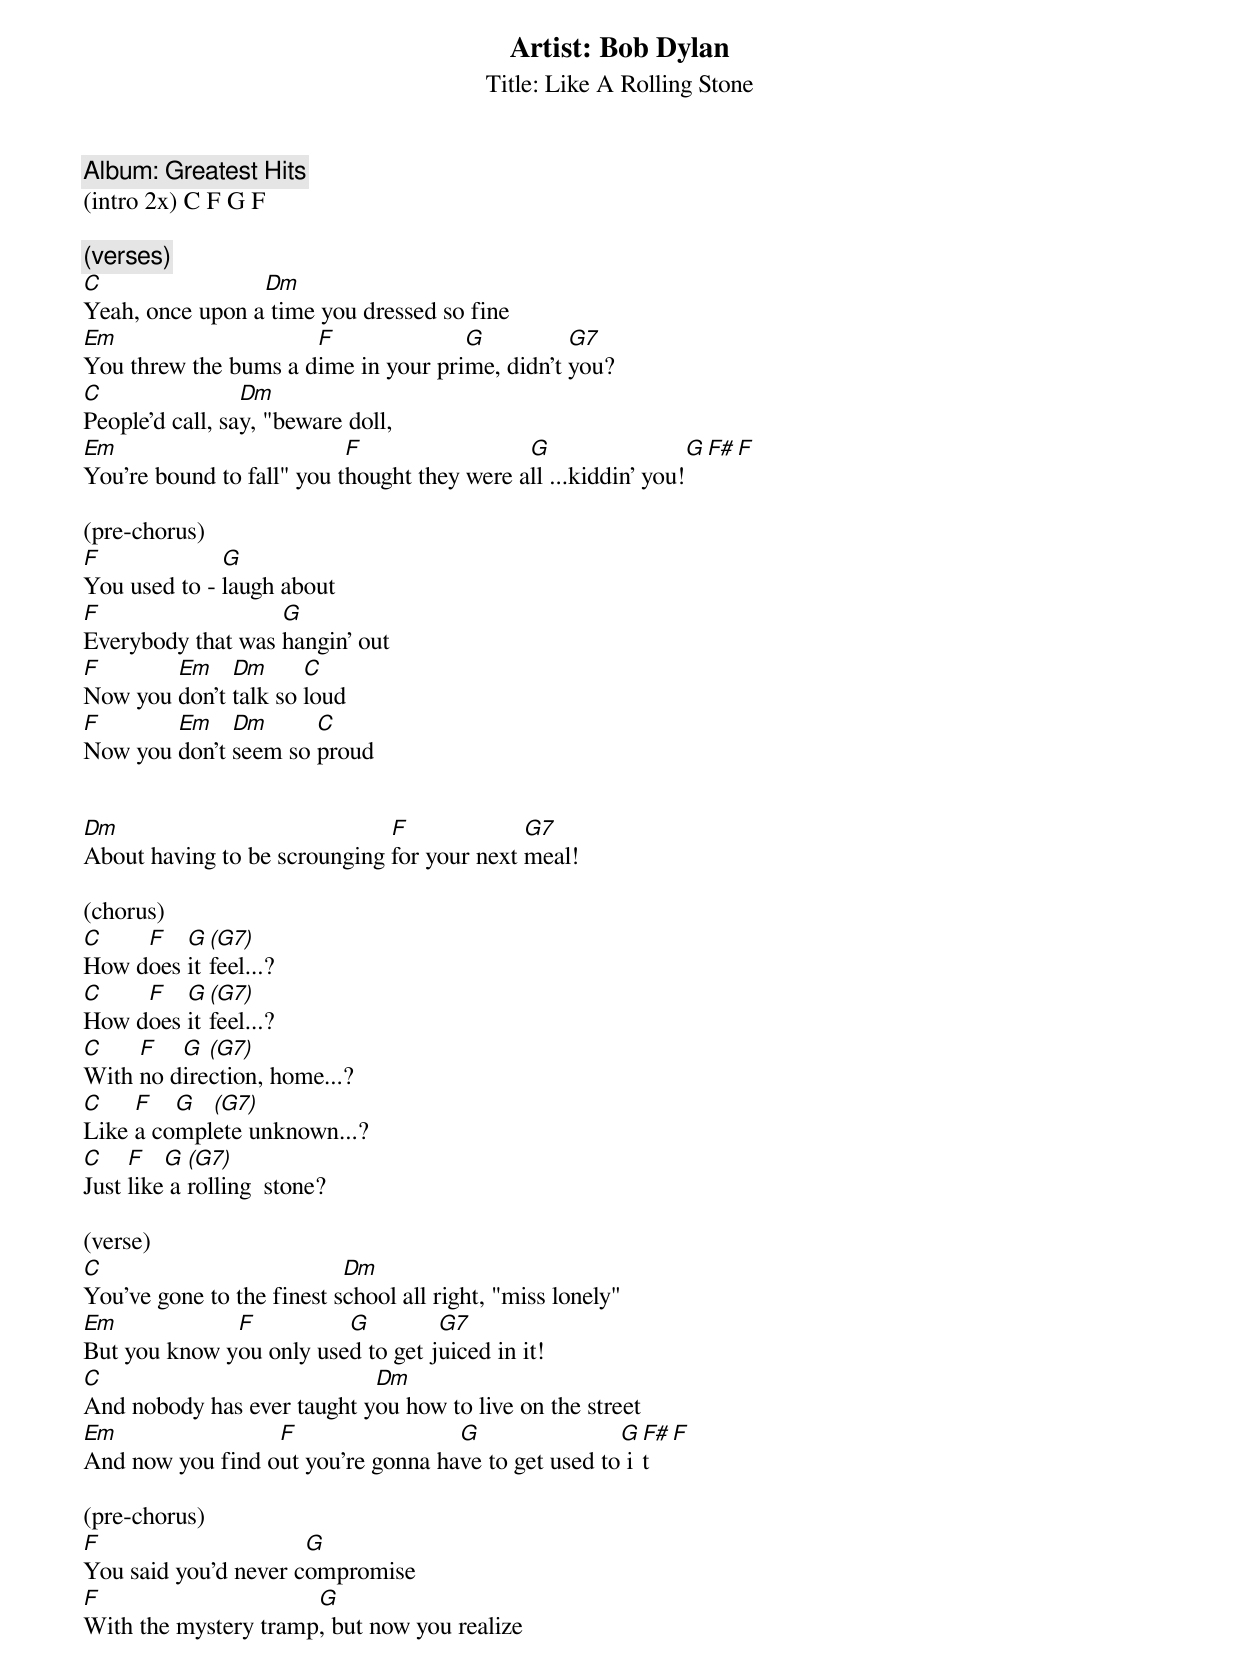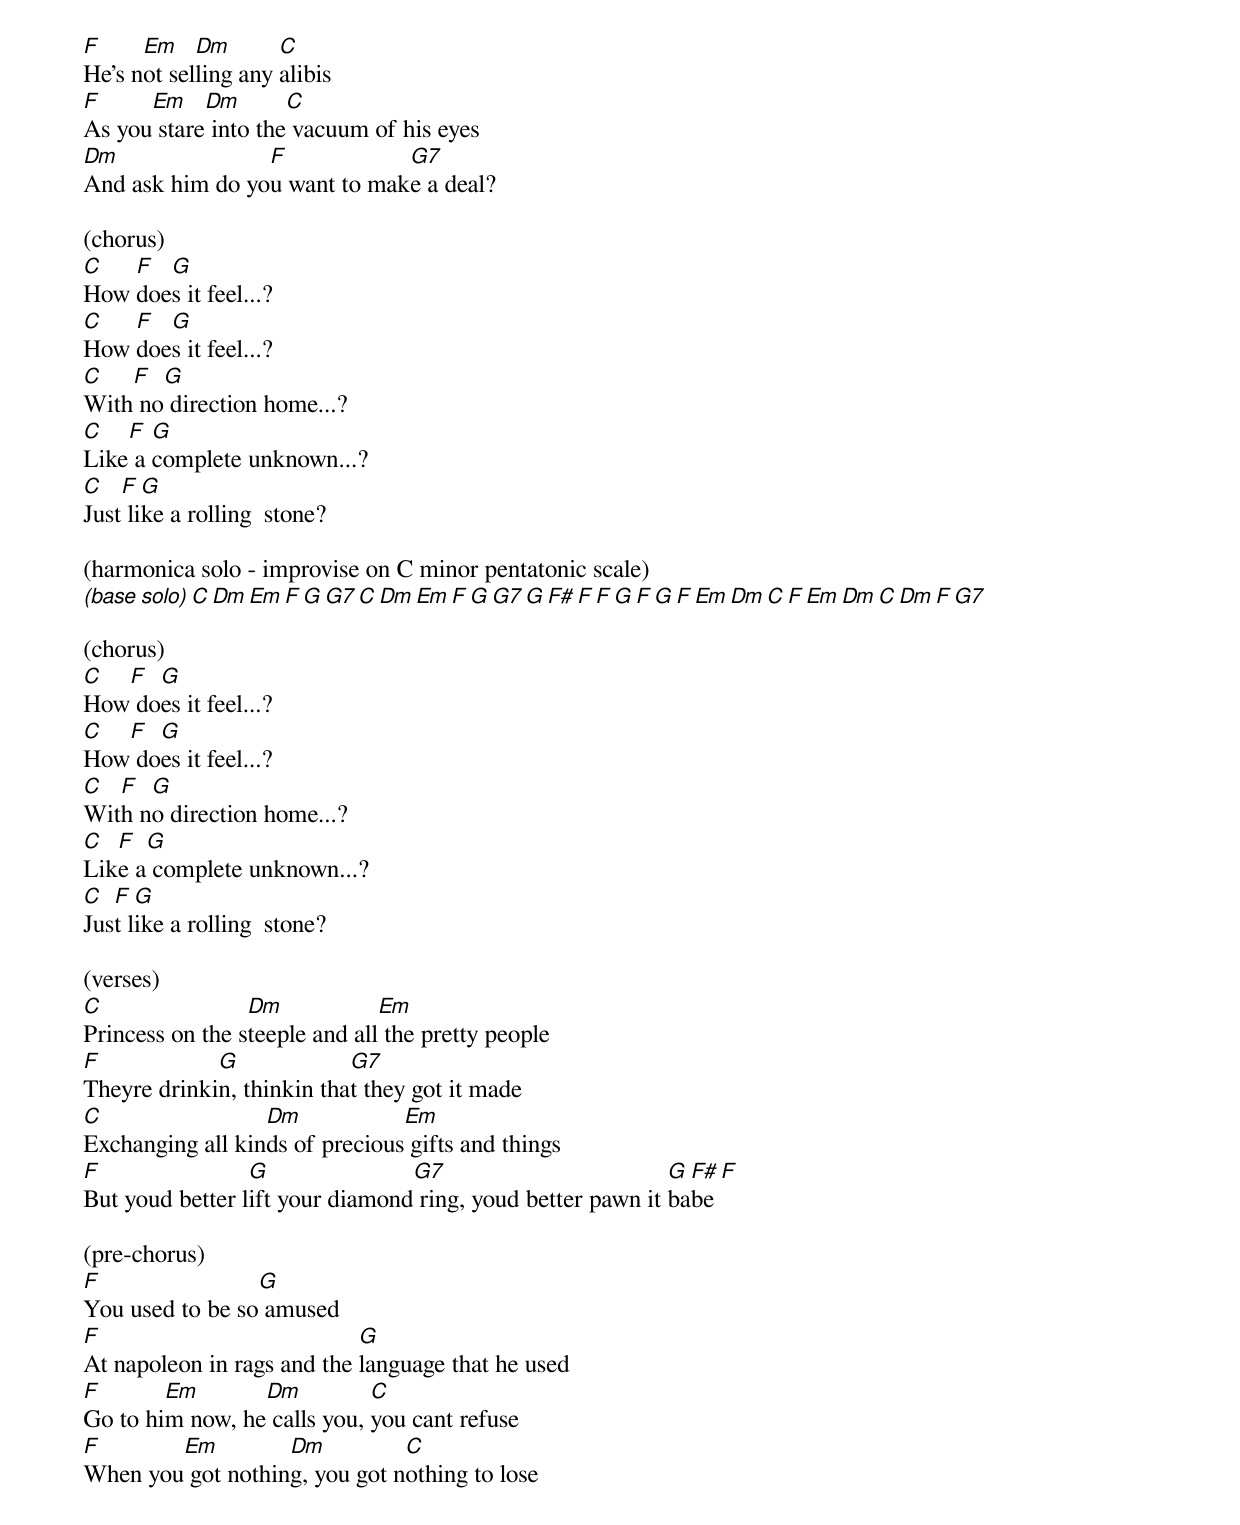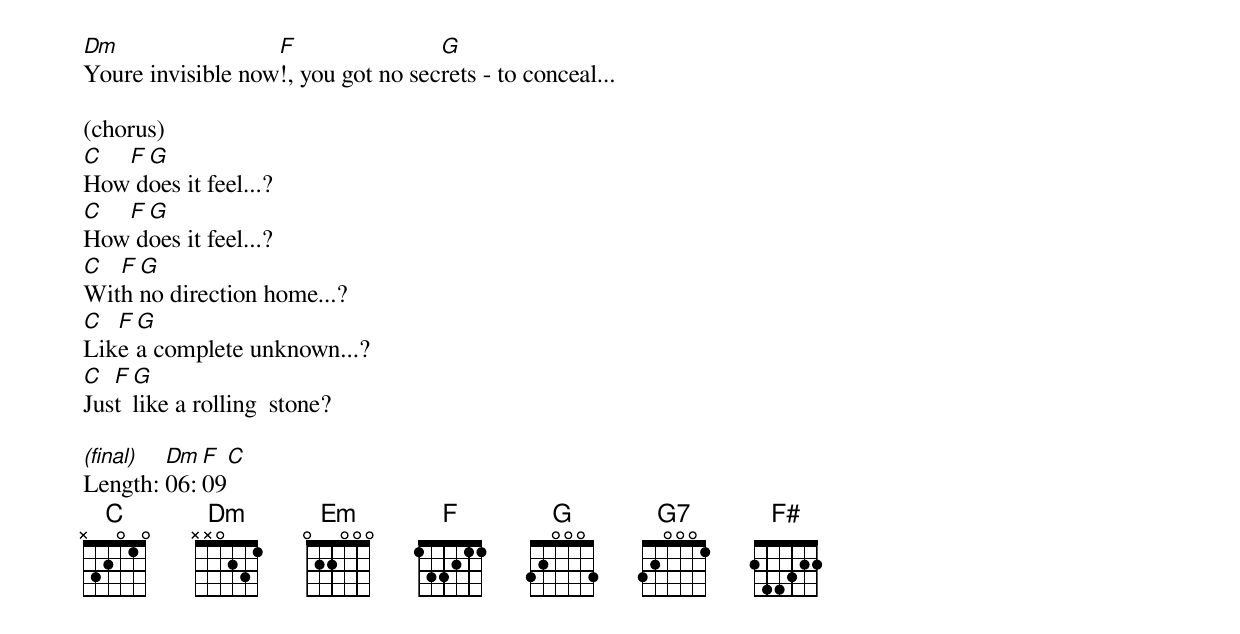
Artist: Bob Dylan
Title: Like A Rolling Stone
Album: Greatest Hits
(intro 2x) C F G F

(verses)
C                Dm
Yeah, once upon a time you dressed so fine
Em                    F              G          G7
You threw the bums a dime in your prime, didn't you?
C                Dm
People'd call, say, "beware doll,
Em                         F                 G                 G F# F
You're bound to fall" you thought they were all ...kiddin' you!

(pre-chorus)
F             G
You used to - laugh about
F                  G
Everybody that was hangin' out
F       Em    Dm      C
Now you don't talk so loud
F       Em    Dm      C
Now you don't seem so proud


Dm                            F             G7
About having to be scrounging for your next meal!

(chorus)
C    F   G  (G7)
How does it feel...?
C    F   G  (G7)
How does it feel...?
C    F   G  (G7)
With no direction, home...?
C    F   G  (G7)
Like a complete unknown...?
C    F   G  (G7)
Just like a rolling  stone?

(verse)
C                          Dm
You've gone to the finest school all right, "miss lonely"
Em            F          G         G7
But you know you only used to get juiced in it!
C                           Dm
And nobody has ever taught you how to live on the street
Em                F                 G                G F# F
And now you find out you're gonna have to get used to it

(pre-chorus)
F                     G
You said you'd never compromise
F                     G
With the mystery tramp, but now you realize
F     Em    Dm       C
He's not selling any alibis
F     Em    Dm       C
As you stare into the vacuum of his eyes
Dm               F            G7
And ask him do you want to make a deal?

(chorus)
C   F  G
How does it feel...?
C   F  G
How does it feel...?
C   F  G
With no direction home...?
C   F  G
Like a complete unknown...?
C   F  G
Just like a rolling  stone?

(harmonica solo - improvise on C minor pentatonic scale)
(base solo) C Dm Em F G G7   C Dm Em F G G7 G F# F   F G   F G   F Em Dm C   F Em Dm C   Dm F G7

(chorus)
C  F  G
How does it feel...?
C  F  G
How does it feel...?
C  F  G
With no direction home...?
C  F  G
Like a complete unknown...?
C  F  G
Just like a rolling  stone?

(verses)
C                Dm            Em
Princess on the steeple and all the pretty people
F            G             G7
Theyre drinkin, thinkin that they got it made
C                 Dm            Em
Exchanging all kinds of precious gifts and things
F                G               G7                         G F# F
But youd better lift your diamond ring, youd better pawn it babe

(pre-chorus)
F                G
You used to be so amused
F                           G
At napoleon in rags and the language that he used
F       Em       Dm          C
Go to him now, he calls you, you cant refuse
F       Em         Dm          C
When you got nothing, you got nothing to lose
Dm                 F                G
Youre invisible now!, you got no secrets - to conceal...

(chorus)
C  F G
How does it feel...?
C  F G
How does it feel...?
C  F G
With no direction home...?
C  F G
Like a complete unknown...?
C  F G
Just like a rolling  stone?

(final) Dm F C
Length: 06:09
